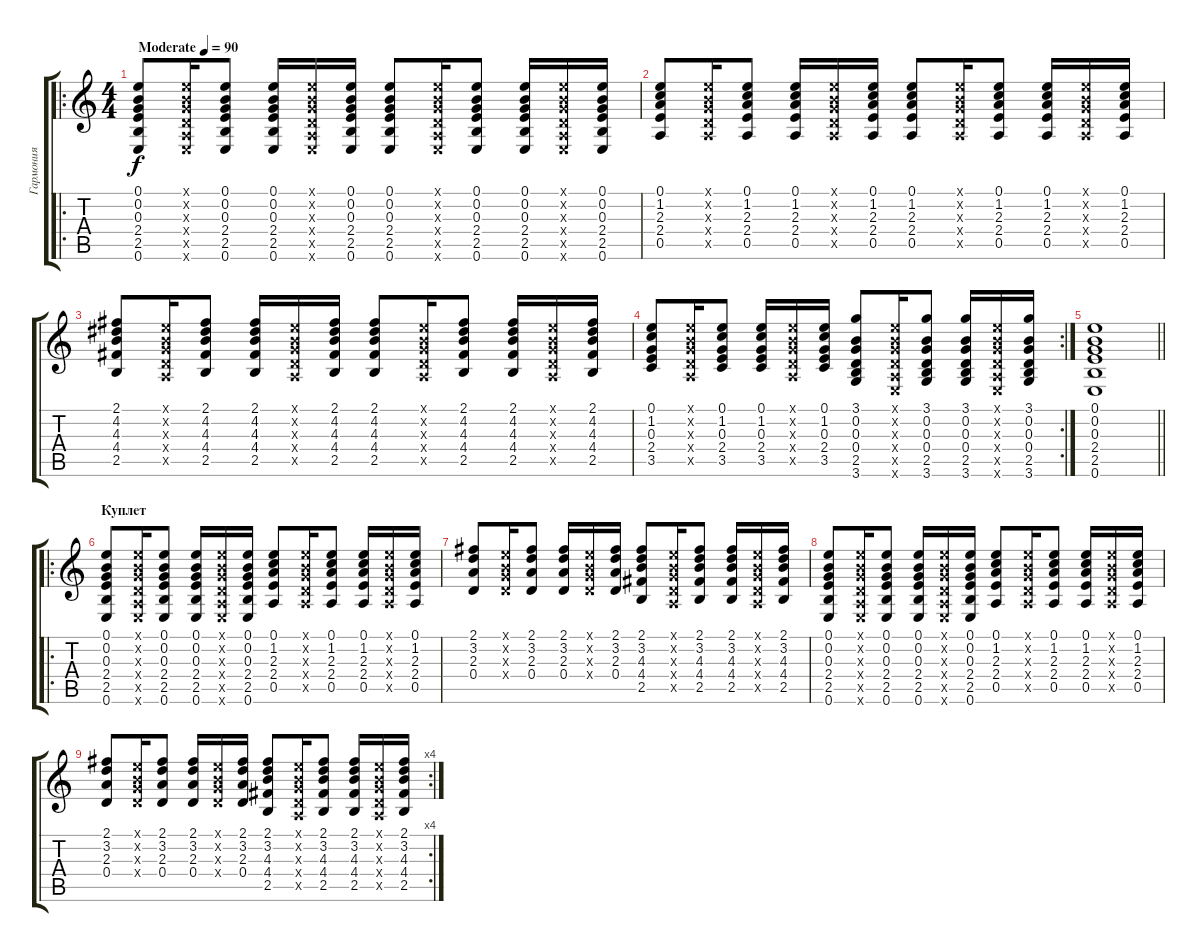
\track ("Гармония" "Гармония") {instrument acousticguitarsteel}
\staff {score tabs}
\tuning (E4 B3 G3 D3 A2 E2) {hide}
\ro
\ts (4 4)
\tempo (90 "Moderate")
\clef g2
\ks c
(0.1 0.2 0.3 2.4 2.5 0.6).8{dy f instrument acousticguitarsteel} (0.1{x} 0.2{x} 0.3{x} 0.4{x} 0.5{x} 0.6{x}).16 (0.1 0.2 0.3 2.4 2.5 0.6).8 (0.1 0.2 0.3 2.4 2.5 0.6).16 (0.1{x} 0.2{x} 0.3{x} 0.4{x} 0.5{x} 0.6{x}).16 (0.1 0.2 0.3 2.4 2.5 0.6).16 (0.1 0.2 0.3 2.4 2.5 0.6).8 (0.1{x} 0.2{x} 0.3{x} 0.4{x} 0.5{x} 0.6{x}).16 (0.1 0.2 0.3 2.4 2.5 0.6).8 (0.1 0.2 0.3 2.4 2.5 0.6).16 (0.1{x} 0.2{x} 0.3{x} 0.4{x} 0.5{x} 0.6{x}).16 (0.1 0.2 0.3 2.4 2.5 0.6).16 |
(0.1 1.2 2.3 2.4 0.5).8 (0.1{x} 0.2{x} 0.3{x} 0.4{x} 0.5{x}).16 (0.1 1.2 2.3 2.4 0.5).8 (0.1 1.2 2.3 2.4 0.5).16 (0.1{x} 0.2{x} 0.3{x} 0.4{x} 0.5{x}).16 (0.1 1.2 2.3 2.4 0.5).16 (0.1 1.2 2.3 2.4 0.5).8 (0.1{x} 0.2{x} 0.3{x} 0.4{x} 0.5{x}).16 (0.1 1.2 2.3 2.4 0.5).8 (0.1 1.2 2.3 2.4 0.5).16 (0.1{x} 0.2{x} 0.3{x} 0.4{x} 0.5{x}).16 (0.1 1.2 2.3 2.4 0.5).16 |
(2.1 4.2 4.3 4.4 2.5).8 (0.1{x} 0.2{x} 0.3{x} 0.4{x} 0.5{x}).16 (2.1 4.2 4.3 4.4 2.5).8 (2.1 4.2 4.3 4.4 2.5).16 (0.1{x} 0.2{x} 0.3{x} 0.4{x} 0.5{x}).16 (2.1 4.2 4.3 4.4 2.5).16 (2.1 4.2 4.3 4.4 2.5).8 (0.1{x} 0.2{x} 0.3{x} 0.4{x} 0.5{x}).16 (2.1 4.2 4.3 4.4 2.5).8 (2.1 4.2 4.3 4.4 2.5).16 (0.1{x} 0.2{x} 0.3{x} 0.4{x} 0.5{x}).16 (2.1 4.2 4.3 4.4 2.5).16 |
\rc 2
(0.1 1.2 0.3 2.4 3.5).8 (0.1{x} 0.2{x} 0.3{x} 0.4{x} 0.5{x}).16 (0.1 1.2 0.3 2.4 3.5).8 (0.1 1.2 0.3 2.4 3.5).16 (0.1{x} 0.2{x} 0.3{x} 0.4{x} 0.5{x}).16 (0.1 1.2 0.3 2.4 3.5).16 (3.1 0.2 0.3 0.4 2.5 3.6).8 (0.1{x} 0.2{x} 0.3{x} 0.4{x} 0.5{x} 0.6{x}).16 (3.1 0.2 0.3 0.4 2.5 3.6).8 (3.1 0.2 0.3 0.4 2.5 3.6).16 (0.1{x} 0.2{x} 0.3{x} 0.4{x} 0.5{x} 0.6{x}).16 (3.1 0.2 0.3 0.4 2.5 3.6).16 |
\barLineRight lightlight
(0.1 0.2 0.3 2.4 2.5 0.6).1 |
\ro
\section ("" "Куплет")
(0.1 0.2 0.3 2.4 2.5 0.6).8 (0.1{x} 0.2{x} 0.3{x} 0.4{x} 0.5{x} 0.6{x}).16 (0.1 0.2 0.3 2.4 2.5 0.6).8 (0.1 0.2 0.3 2.4 2.5 0.6).16 (0.1{x} 0.2{x} 0.3{x} 0.4{x} 0.5{x} 0.6{x}).16 (0.1 0.2 0.3 2.4 2.5 0.6).16 (0.1 1.2 2.3 2.4 0.5).8 (0.1{x} 0.2{x} 0.3{x} 0.4{x} 0.5{x}).16 (0.1 1.2 2.3 2.4 0.5).8 (0.1 1.2 2.3 2.4 0.5).16 (0.1{x} 0.2{x} 0.3{x} 0.4{x} 0.5{x}).16 (0.1 1.2 2.3 2.4 0.5).16 |
(2.1 3.2 2.3 0.4).8 (0.1{x} 0.2{x} 0.3{x} 0.4{x}).16 (2.1 3.2 2.3 0.4).8 (2.1 3.2 2.3 0.4).16 (0.1{x} 0.2{x} 0.3{x} 0.4{x}).16 (2.1 3.2 2.3 0.4).16 (2.1 3.2 4.3 4.4 2.5).8 (0.1{x} 0.2{x} 0.3{x} 0.4{x} 0.5{x}).16 (2.1 3.2 4.3 4.4 2.5).8 (2.1 3.2 4.3 4.4 2.5).16 (0.1{x} 0.2{x} 0.3{x} 0.4{x} 0.5{x}).16 (2.1 3.2 4.3 4.4 2.5).16 |
(0.1 0.2 0.3 2.4 2.5 0.6).8 (0.1{x} 0.2{x} 0.3{x} 0.4{x} 0.5{x} 0.6{x}).16 (0.1 0.2 0.3 2.4 2.5 0.6).8 (0.1 0.2 0.3 2.4 2.5 0.6).16 (0.1{x} 0.2{x} 0.3{x} 0.4{x} 0.5{x} 0.6{x}).16 (0.1 0.2 0.3 2.4 2.5 0.6).16 (0.1 1.2 2.3 2.4 0.5).8 (0.1{x} 0.2{x} 0.3{x} 0.4{x} 0.5{x}).16 (0.1 1.2 2.3 2.4 0.5).8 (0.1 1.2 2.3 2.4 0.5).16 (0.1{x} 0.2{x} 0.3{x} 0.4{x} 0.5{x}).16 (0.1 1.2 2.3 2.4 0.5).16 |
\rc 4
(2.1 3.2 2.3 0.4).8 (0.1{x} 0.2{x} 0.3{x} 0.4{x}).16 (2.1 3.2 2.3 0.4).8 (2.1 3.2 2.3 0.4).16 (0.1{x} 0.2{x} 0.3{x} 0.4{x}).16 (2.1 3.2 2.3 0.4).16 (2.1 3.2 4.3 4.4 2.5).8 (0.1{x} 0.2{x} 0.3{x} 0.4{x} 0.5{x}).16 (2.1 3.2 4.3 4.4 2.5).8 (2.1 3.2 4.3 4.4 2.5).16 (0.1{x} 0.2{x} 0.3{x} 0.4{x} 0.5{x}).16 (2.1 3.2 4.3 4.4 2.5).16
